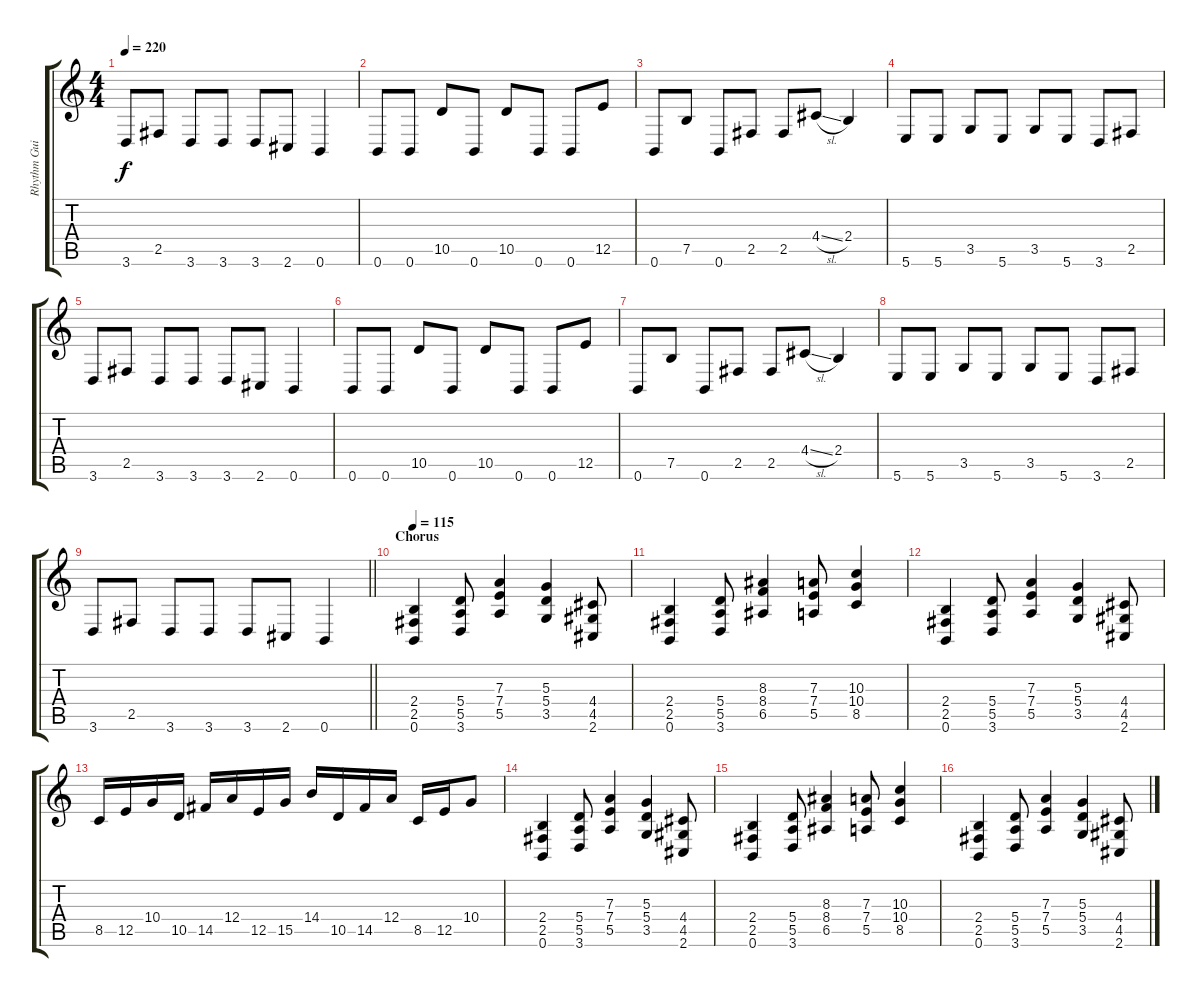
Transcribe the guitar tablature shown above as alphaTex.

\track ("Rhythm Guitar" "Rhythm Gui") {instrument distortionguitar}
\staff {score tabs}
\tuning (B3 Gb3 D3 A2 E2 B1) {hide}
\ts (4 4)
\tempo 220
\clef g2
\ks c
3.6.8{dy f} 2.5.8 3.6.8 3.6.8 3.6.8 2.6.8 0.6.4 |
0.6.8 0.6.8 10.5.8 0.6.8 10.5.8 0.6.8 0.6.8 12.5.8 |
0.6.8 7.5.8 0.6.8 2.5.8 2.5.8 4.4{sl}.8 2.4.4 |
5.6.8 5.6.8 3.5.8 5.6.8 3.5.8 5.6.8 3.6.8 2.5.8 |
3.6.8 2.5.8 3.6.8 3.6.8 3.6.8 2.6.8 0.6.4 |
0.6.8 0.6.8 10.5.8 0.6.8 10.5.8 0.6.8 0.6.8 12.5.8 |
0.6.8 7.5.8 0.6.8 2.5.8 2.5.8 4.4{sl}.8 2.4.4 |
5.6.8 5.6.8 3.5.8 5.6.8 3.5.8 5.6.8 3.6.8 2.5.8 |
\barLineRight lightlight
3.6.8 2.5.8 3.6.8 3.6.8 3.6.8 2.6.8 0.6.4 |
\section ("" "Chorus ")
\tempo 115
(2.4 2.5 0.6).4 (5.4 5.5 3.6).8 (7.3 7.4 5.5).4 (5.3 5.4 3.5).4 (4.4 4.5 2.6).8 |
(2.4 2.5 0.6).4 (5.4 5.5 3.6).8 (8.3 8.4 6.5).4 (7.3 7.4 5.5).8 (10.3 10.4 8.5).4 |
(2.4 2.5 0.6).4 (5.4 5.5 3.6).8 (7.3 7.4 5.5).4 (5.3 5.4 3.5).4 (4.4 4.5 2.6).8 |
8.5.16 12.5.16 10.4.16 10.5.16 14.5.16 12.4.16 12.5.16 15.5.16 14.4.16 10.5.16 14.5.16 12.4.16 8.5.16 12.5.16 10.4.8 |
(2.4 2.5 0.6).4 (5.4 5.5 3.6).8 (7.3 7.4 5.5).4 (5.3 5.4 3.5).4 (4.4 4.5 2.6).8 |
(2.4 2.5 0.6).4 (5.4 5.5 3.6).8 (8.3 8.4 6.5).4 (7.3 7.4 5.5).8 (10.3 10.4 8.5).4 |
(2.4 2.5 0.6).4 (5.4 5.5 3.6).8 (7.3 7.4 5.5).4 (5.3 5.4 3.5).4 (4.4 4.5 2.6).8
